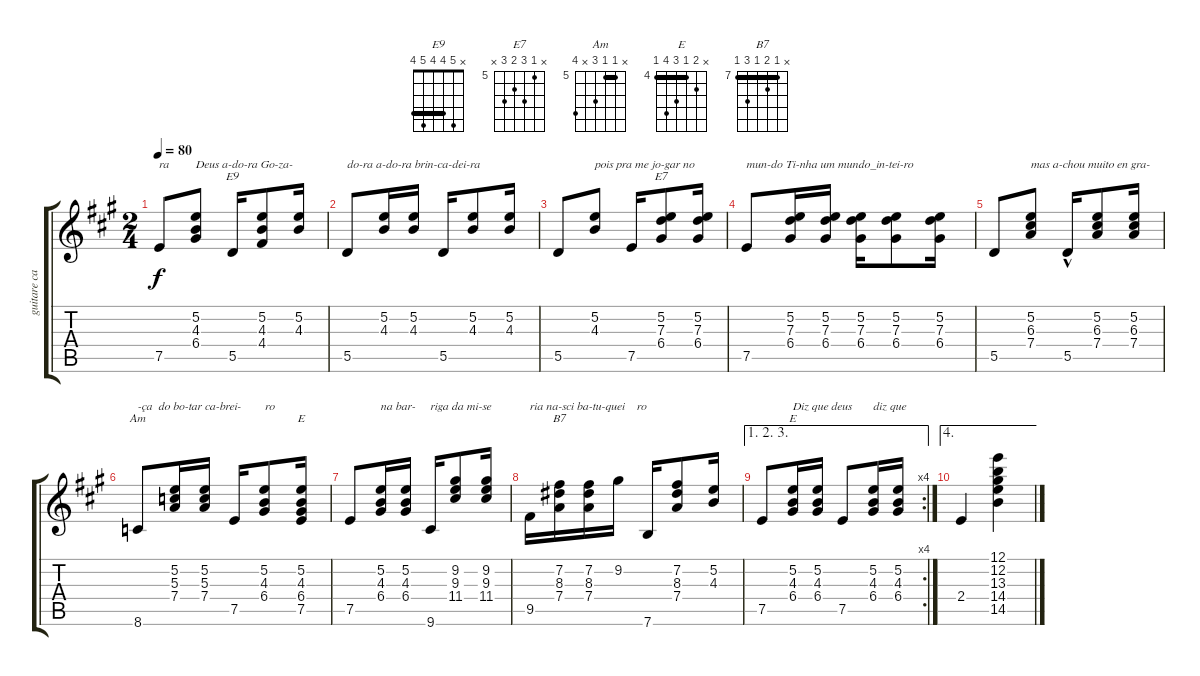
\track ("guitare capo IV" "guitare ca") {instrument acousticguitarnylon}
\staff {score tabs}
\tuning (E4 B3 G3 D3 A2 E2) {hide}
\chord ("E9" x 5 4 4 5 4) {barre 4}
\chord ("E7" x 5 7 6 7 x) {firstfret 5}
\chord ("Am" x 5 5 7 x 8) {firstfret 5 barre 5}
\chord ("E" 4 5 4 6 7 4) {firstfret 4 barre 4}
\chord ("B7" x 7 8 7 9 7) {firstfret 7 barre 7}
\chord ("E" x 5 4 6 7 4) {firstfret 4 barre 4}
\ts (2 4)
\tempo 80
\clef g2
\ks a
7.5.8{txt "ra" dy f} (5.2 4.3 6.4).8{txt "Deus a-do-ra Go-za-"} 5.5.16{ch "E9"} (5.2 4.3 4.4).8 (5.2 4.3).16 |
5.5.8{txt "do-ra a-do-ra brin-ca-dei-ra"} (5.2 4.3).16 (5.2 4.3).16 5.5.16 (5.2 4.3).8 (5.2 4.3).16 |
5.5.8 (5.2 4.3).8{txt "pois pra me jo-gar no"} 7.5.16 (5.2 7.3 6.4).8{ch "E7"} (5.2 7.3 6.4).16 |
7.5.8{txt "mun-do Ti-nha um mundo_in-tei-ro"} (5.2 7.3 6.4).16 (5.2 7.3 6.4).16 (5.2 7.3 6.4).16 (5.2 7.3 6.4).8 (5.2 7.3 6.4).16 |
5.5.8 (5.2 6.3 7.4).8{txt "mas a-chou muito en gra-"} 5.5{hac}.16 (5.2 6.3 7.4).8 (5.2 6.3 7.4).16 |
8.6.8{ch "Am" txt "-ça  do bo-tar ca-brei-        ro"} (5.2 5.3 7.4).16 (5.2 5.3 7.4).16 7.5.16 (5.2 4.3 6.4).8 (5.2 4.3 6.4 7.5).16{ch "E"} |
7.5.8 (5.2 4.3 6.4).16{txt "na bar-"} (5.2 4.3 6.4).16 9.6.16{txt "riga da mi-se"} (9.2 9.3 11.4).8 (9.2 9.3 11.4).16 |
9.5.16{txt "ria na-sci ba-tu-quei    ro"} (7.2 8.3 7.4).16{ch "B7"} (7.2 8.3 7.4).16 9.2.16 7.6.16 (7.2 8.3 7.4).8 (5.2 4.3).16 |
\ae (1 2 3)
\rc 4
7.5.8 (5.2 4.3 6.4).16{ch "E" txt "Diz que deus"} (5.2 4.3 6.4).16 7.5.8 (5.2 4.3 6.4).16{txt "diz que"} (5.2 4.3 6.4).16 |
\ae 4
2.4.4 (12.1 12.2 13.3 14.4 14.5).4
